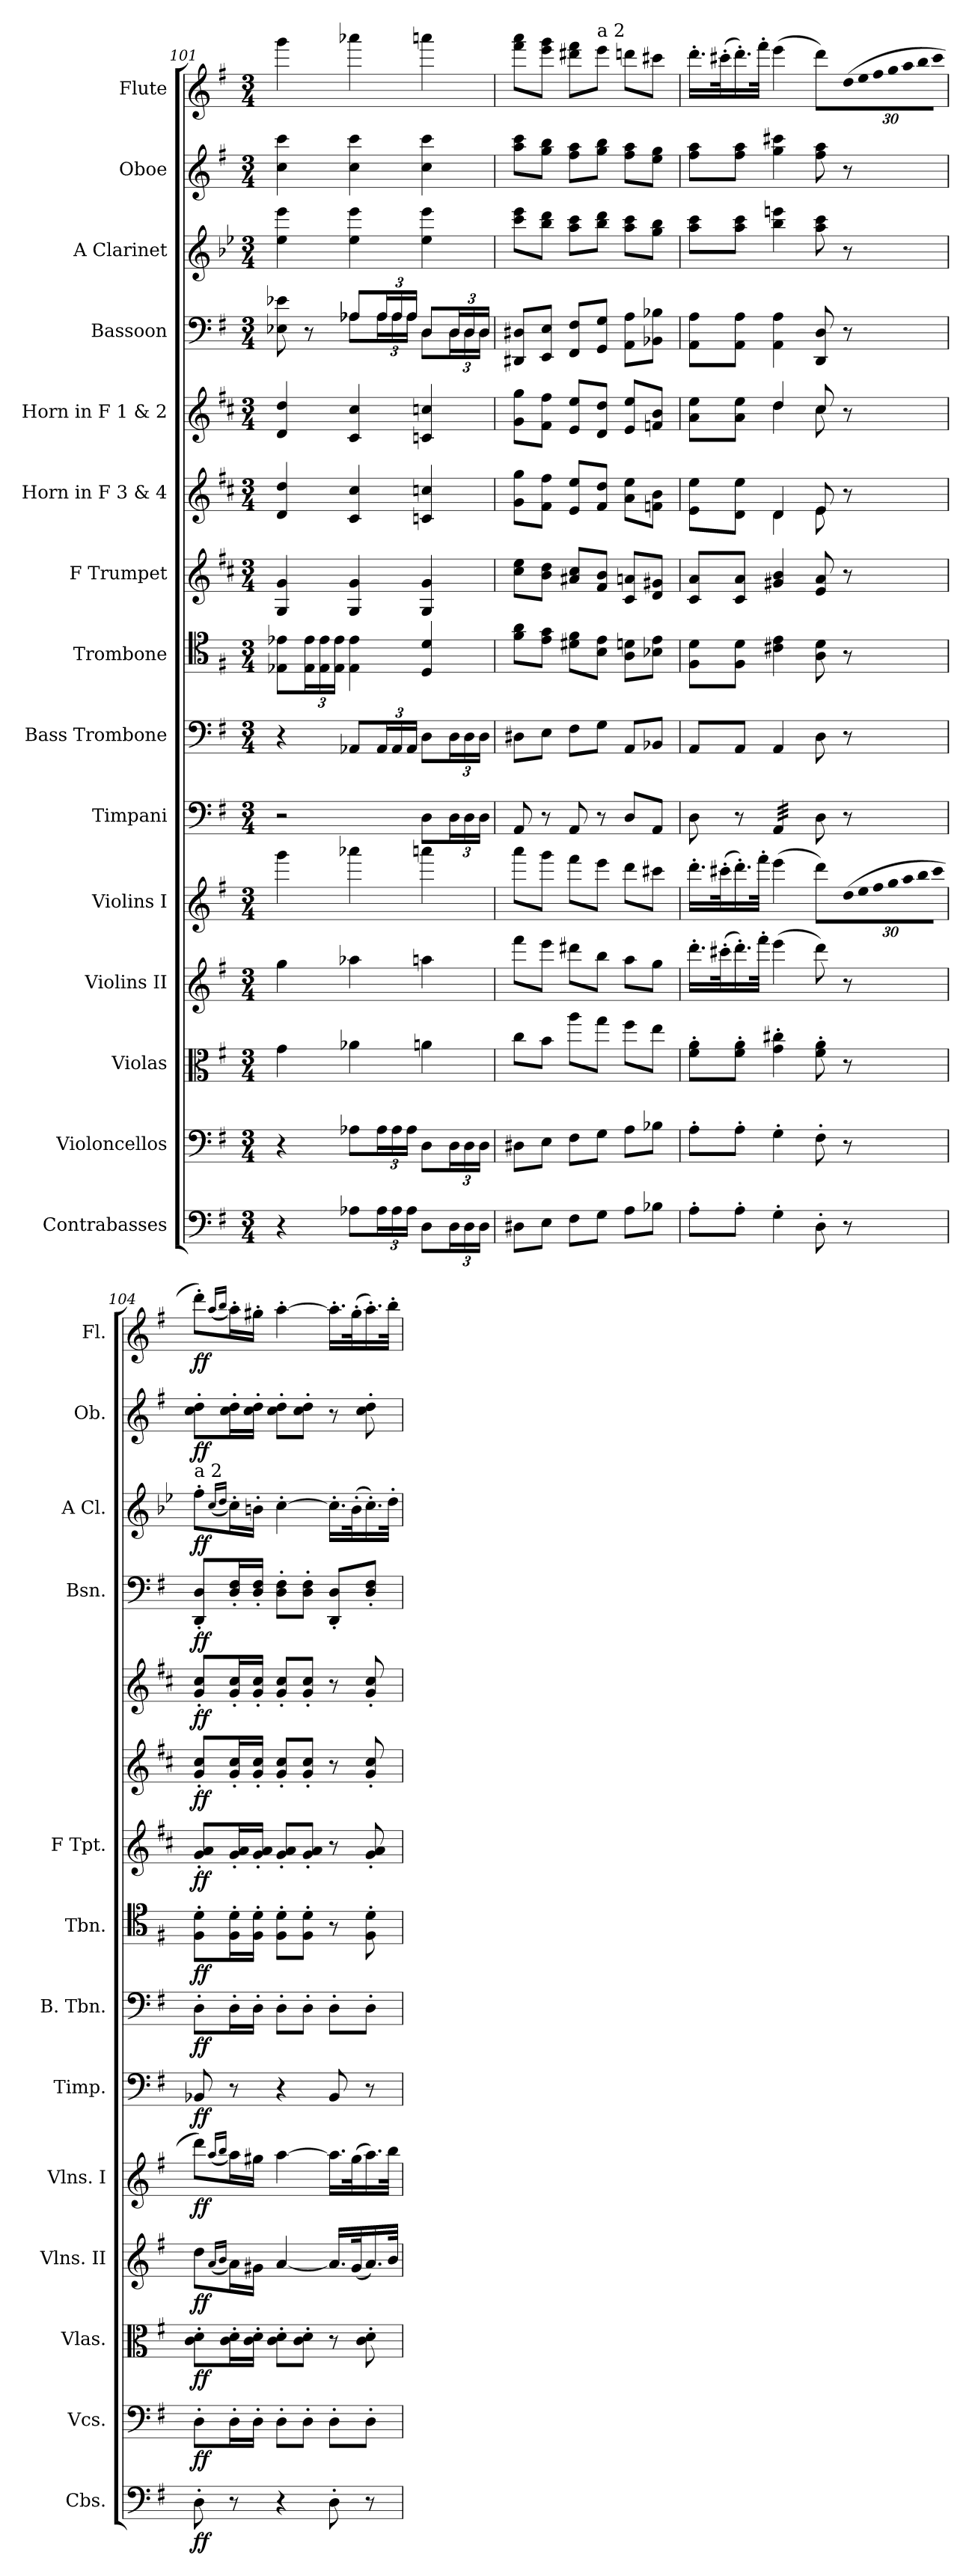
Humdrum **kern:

**kern	**dynam	**kern	**dynam	**kern	**dynam	**kern	**dynam	**kern	**dynam	**kern	**dynam	**kern	**dynam	**kern	**dynam	**kern	**dynam	**kern	**dynam	**kern	**dynam	**kern	**dynam	**kern	**dynam	**kern	**dynam	**kern	**dynam
*part15	*part15	*part14	*part14	*part13	*part13	*part12	*part12	*part11	*part11	*part10	*part10	*part9	*part9	*part8	*part8	*part7	*part7	*part6	*part6	*part5	*part5	*part4	*part4	*part3	*part3	*part2	*part2	*part1	*part1
*staff15	*staff15	*staff14	*staff14	*staff13	*staff13	*staff12	*staff12	*staff11	*staff11	*staff10	*staff10	*staff9	*staff9	*staff8	*staff8	*staff7	*staff7	*staff6	*staff6	*staff5	*staff5	*staff4	*staff4	*staff3	*staff3	*staff2	*staff2	*staff1	*staff1
*I"Contrabasses	*	*I"Violoncellos	*	*I"Violas	*	*I"Violins II	*	*I"Violins I	*	*I"Timpani	*	*I"Bass Trombone	*	*I"Trombone	*	*I"F Trumpet	*	*I"Horn in F 3 &amp; 4	*	*I"Horn in F 1 &amp; 2	*	*I"Bassoon	*	*I"A Clarinet	*	*I"Oboe	*	*I"Flute	*
*I'Cbs.	*	*I'Vcs.	*	*I'Vlas.	*	*I'Vlns. II	*	*I'Vlns. I	*	*I'Timp.	*	*I'B. Tbn.	*	*I'Tbn.	*	*I'F Tpt.	*	*	*	*	*	*I'Bsn.	*	*I'A Cl.	*	*I'Ob.	*	*I'Fl.	*
*clefF4	*	*clefF4	*	*clefC3	*	*clefG2	*	*clefG2	*	*clefF4	*	*clefF4	*	*clefC4	*	*clefG2	*	*clefG2	*	*clefG2	*	*clefF4	*	*clefG2	*	*clefG2	*	*clefG2	*
*ITrd7c12	*	*	*	*	*	*	*	*	*	*	*	*	*	*	*	*ITrd-3c-5	*	*ITrd4c7	*	*ITrd4c7	*	*	*	*ITrd2c3	*	*	*	*	*
*k[f#]	*	*k[f#]	*	*k[f#]	*	*k[f#]	*	*k[f#]	*	*k[f#]	*	*k[f#]	*	*k[f#]	*	*k[f#]	*	*k[f#]	*	*k[f#]	*	*k[f#]	*	*k[f#]	*	*k[f#]	*	*k[f#]	*
*M3/4	*	*M3/4	*	*M3/4	*	*M3/4	*	*M3/4	*	*M3/4	*	*M3/4	*	*M3/4	*	*M3/4	*	*M3/4	*	*M3/4	*	*M3/4	*	*M3/4	*	*M3/4	*	*M3/4	*
=101	=101	=101	=101	=101	=101	=101	=101	=101	=101	=101	=101	=101	=101	=101	=101	=101	=101	=101	=101	=101	=101	=101	=101	=101	=101	=101	=101	=101	=101
*	*	*	*	*	*	*	*	*	*	*	*	*	*	*	*	*	*	*	*	*	*	*^	*	*	*	*	*	*	*
4r	.	4r	.	4g\	.	4gg\	.	4ggg\	.	2r	.	4r	.	8E-X\ 8e-X\L	.	4c/ 4cc/	.	4G/ 4g/	.	4G/ 4g/	.	8E-X\ 8e-X\	4ryy	.	4cc\ 4ccc\	.	4cc\ 4ccc\	.	4ggg\	.
*	*	*	*	*	*	*	*	*	*	*	*	*	*	*Xbrackettup	*	*	*	*	*	*	*	*	*	*	*	*	*	*	*	*
.	.	.	.	.	.	.	.	.	.	.	.	.	.	24E-\ 24e-\L	.	.	.	.	.	.	.	8r	.	.	.	.	.	.	.	.
.	.	.	.	.	.	.	.	.	.	.	.	.	.	24E-\ 24e-\	.	.	.	.	.	.	.	.	.	.	.	.	.	.	.	.
.	.	.	.	.	.	.	.	.	.	.	.	.	.	24E-\ 24e-\JJ	.	.	.	.	.	.	.	.	.	.	.	.	.	.	.	.
8AA-X\L	.	8A-X\L	.	4a-X\	.	4aa-X\	.	4aaa-X\	.	.	.	8AA-X/L	.	4E-\ 4e-\	.	4c/ 4cc/	.	4F#/ 4f#/	.	4F#/ 4f#/	.	8A-X/L	8A-\L	.	4cc\ 4ccc\	.	4cc\ 4ccc\	.	4aaa-X\	.
*Xbrackettup	*	*Xbrackettup	*	*	*	*	*	*	*	*	*	*Xbrackettup	*	*	*	*	*	*	*	*	*	*Xbrackettup	*	*	*	*	*	*	*	*
24AA-\L	.	24A-\L	.	.	.	.	.	.	.	.	.	24AA-/L	.	.	.	.	.	.	.	.	.	24A-/L	24A-\L	.	.	.	.	.	.	.
24AA-\	.	24A-\	.	.	.	.	.	.	.	.	.	24AA-/	.	.	.	.	.	.	.	.	.	24A-/	24A-\	.	.	.	.	.	.	.
24AA-\JJ	.	24A-\JJ	.	.	.	.	.	.	.	.	.	24AA-/JJ	.	.	.	.	.	.	.	.	.	24A-/JJ	24A-\JJ	.	.	.	.	.	.	.
8DD\L	.	8D\L	.	4an\	.	4aan\	.	4aaan\	.	8D\L	.	8D\L	.	4D/ 4d/	.	4c/ 4cc/	.	4Fn/ 4fn/	.	4Fn/ 4fn/	.	8D/L	8D\L	.	4cc\ 4ccc\	.	4cc\ 4ccc\	.	4aaan\	.
*	*	*	*	*	*	*	*	*	*	*Xbrackettup	*	*	*	*	*	*	*	*	*	*	*	*	*	*	*	*	*	*	*	*
24DD\L	.	24D\L	.	.	.	.	.	.	.	24D\L	.	24D\L	.	.	.	.	.	.	.	.	.	24D/L	24D\L	.	.	.	.	.	.	.
24DD\	.	24D\	.	.	.	.	.	.	.	24D\	.	24D\	.	.	.	.	.	.	.	.	.	24D/	24D\	.	.	.	.	.	.	.
24DD\JJ	.	24D\JJ	.	.	.	.	.	.	.	24D\JJ	.	24D\JJ	.	.	.	.	.	.	.	.	.	24D/JJ	24D\JJ	.	.	.	.	.	.	.
*	*	*	*	*	*	*	*	*	*	*	*	*	*	*	*	*	*	*	*	*	*	*v	*v	*	*	*	*	*	*	*
=102	=102	=102	=102	=102	=102	=102	=102	=102	=102	=102	=102	=102	=102	=102	=102	=102	=102	=102	=102	=102	=102	=102	=102	=102	=102	=102	=102	=102	=102
8DD#X\L	.	8D#X\L	.	8cc\L	.	8fff#\L	.	8aaa\L	.	8AA/	.	8D#X\L	.	8f#\ 8a\L	.	8ff#\ 8aa\L	.	8c\ 8cc\L	.	8c\ 8cc\L	.	8DD#X/ 8D#X/L	.	8aa\ 8ccc\L	.	8aa\ 8ccc\L	.	8fff#\ 8aaa\L	.
8EE\J	.	8E\J	.	8b\J	.	8eee\J	.	8ggg\J	.	8r	.	8E\J	.	8e\ 8g\J	.	8ee\ 8gg\J	.	8B\ 8b\J	.	8B\ 8b\J	.	8EE/ 8E/J	.	8gg\ 8bb\J	.	8gg\ 8bb\J	.	8eee\ 8ggg\J	.
8FF#\L	.	8F#\L	.	8aa\L	.	8ddd#X\L	.	8fff#\L	.	8AA/	.	8F#\L	.	8d#X\ 8f#\L	.	8dd#X/ 8ff#/L	.	8A/ 8a/L	.	8A/ 8a/L	.	8FF#/ 8F#/L	.	8ff#\ 8aa\L	.	8ff#\ 8aa\L	.	8ddd#X\ 8fff#\L	.
!	!	!	!	!	!	!	!	!	!	!	!	!	!	!	!	!	!	!	!	!	!	!	!	!	!	!	!	!LO:TX:a:t=a 2	!
8GG\J	.	8G\J	.	8gg\J	.	8bb\J	.	8eee\J	.	8r	.	8G\J	.	8B\ 8e\J	.	8b/ 8ee/J	.	8B/ 8g/J	.	8G/ 8g/J	.	8GG/ 8G/J	.	8gg\ 8bb\J	.	8gg\ 8bb\J	.	8eee\J	.
8AA\L	.	8A\L	.	8ff#\L	.	8aa\L	.	8ddd\L	.	8D/L	.	8AA/L	.	8A\ 8dn\L	.	8f#/ 8ddn/L	.	8d\ 8a\L	.	8A/ 8a/L	.	8AA\ 8A\L	.	8ff#\ 8aa\L	.	8ff#\ 8aa\L	.	8dddn\L	.
8BB-X\J	.	8B-X\J	.	8ee\J	.	8gg\J	.	8ccc#X\J	.	8AA/J	.	8BB-X/J	.	8B-X\ 8e\J	.	8g/ 8cc#X/J	.	8B-X\ 8e\J	.	8B-X/ 8e/J	.	8BB-X\ 8B-X\J	.	8ee\ 8gg\J	.	8ee\ 8gg\J	.	8ccc#X\J	.
!!LO:PB:g=z
=103	=103	=103	=103	=103	=103	=103	=103	=103	=103	=103	=103	=103	=103	=103	=103	=103	=103	=103	=103	=103	=103	=103	=103	=103	=103	=103	=103	=103	=103
*	*	*	*	*	*	*	*	*	*	*	*	*	*	*	*	*	*	*^	*	*^	*	*	*	*	*	*	*	*	*
8AA'\L	.	8A'\L	.	8f#\' 8a\'L	.	16.ddd'\LL	.	16.ddd'\LL	.	8D\	.	8AA/L	.	8F#\ 8d\L	.	8f#/ 8dd/L	.	8A\ 8a\L	4ryy	.	8d\ 8a\L	4ryy	.	8AA\ 8A\L	.	8ff#\ 8aa\L	.	8ff#\ 8aa\L	.	16.ddd'\LL	.
.	.	.	.	.	.	(>32ccc#X'\K	.	(>32ccc#X'\K	.	.	.	.	.	.	.	.	.	.	.	.	.	.	.	.	.	.	.	.	.	(>32ccc#X'\K	.
8AA'\J	.	8A'\J	.	8f#\' 8a\'J	.	16.ddd'\)	.	16.ddd'\)	.	8r	.	8AA/J	.	8F#\ 8d\J	.	8f#/ 8dd/J	.	8G\ 8a\J	.	.	8d\ 8a\J	.	.	8AA\ 8A\J	.	8ff#\ 8aa\J	.	8ff#\ 8aa\J	.	16.ddd'\)	.
.	.	.	.	.	.	32fff#'\JJk	.	32fff#'\JJk	.	.	.	.	.	.	.	.	.	.	.	.	.	.	.	.	.	.	.	.	.	32fff#'\JJk	.
*	*	*	*	*	*	*	*	*	*	*tremolo	*	*	*	*	*	*	*	*	*	*	*	*	*	*	*	*	*	*	*	*	*
4GG'\	.	4G'\	.	4g\' 4cc#X\'	.	(>4eee\	.	(>4eee\	.	32AA/LLL	.	4AA/	.	4c#X\ 4e\	.	4cc#X/ 4ee/	.	4G/	4G\	.	4g/	4g\	.	4AA\ 4A\	.	4gg\ 4ccc#X\	.	4gg\ 4ccc#X\	.	(>4eee\	.
.	.	.	.	.	.	.	.	.	.	32AA/	.	.	.	.	.	.	.	.	.	.	.	.	.	.	.	.	.	.	.	.	.
.	.	.	.	.	.	.	.	.	.	32AA/	.	.	.	.	.	.	.	.	.	.	.	.	.	.	.	.	.	.	.	.	.
.	.	.	.	.	.	.	.	.	.	32AA/	.	.	.	.	.	.	.	.	.	.	.	.	.	.	.	.	.	.	.	.	.
.	.	.	.	.	.	.	.	.	.	32AA/	.	.	.	.	.	.	.	.	.	.	.	.	.	.	.	.	.	.	.	.	.
.	.	.	.	.	.	.	.	.	.	32AA/	.	.	.	.	.	.	.	.	.	.	.	.	.	.	.	.	.	.	.	.	.
.	.	.	.	.	.	.	.	.	.	32AA/	.	.	.	.	.	.	.	.	.	.	.	.	.	.	.	.	.	.	.	.	.
.	.	.	.	.	.	.	.	.	.	32AA/JJJ	.	.	.	.	.	.	.	.	.	.	.	.	.	.	.	.	.	.	.	.	.
*	*	*	*	*	*	*	*	*	*	*Xtremolo	*	*	*	*	*	*	*	*	*	*	*	*	*	*	*	*	*	*	*	*	*
8DD'\	.	8F#'\	.	8f#\' 8a\'	.	8ddd\)	.	8ddd\L)	.	8D\	.	8D\	.	8A\ 8d\	.	8a/ 8dd/	.	8A/	8A\	.	8f#/	8f#\	.	8DD/ 8D/	.	8ff#\ 8aa\	.	8ff#\ 8aa\	.	8ddd\L)	.
*	*	*	*	*	*	*	*	*Xbrackettup	*	*	*	*	*	*	*	*	*	*	*	*	*	*	*	*	*	*	*	*	*	*	*
!	!	!	!	!	!	!	!	!LO:N:vis=32	!	!	!	!	!	!	!	!	!	!	!	!	!	!	!	!	!	!	!	!	!	!	!
*	*	*	*	*	*	*	*	*	*	*	*	*	*	*	*	*	*	*	*	*	*	*	*	*	*	*	*	*	*	*Xbrackettup	*
!	!	!	!	!	!	!	!	!	!	!	!	!	!	!	!	!	!	!	!	!	!	!	!	!	!	!	!	!	!	!LO:N:vis=32	!
8r	.	8r	.	8r	.	8r	.	(>960%17dd\LL	.	8r	.	8r	.	8r	.	8r	.	8r	8ryy	.	8r	8ryy	.	8r	.	8r	.	8r	.	(>960%17dd\LL	.
!	!	!	!	!	!	!	!	!LO:N:vis=32	!	!	!	!	!	!	!	!	!	!	!	!	!	!	!	!	!	!	!	!	!	!LO:N:vis=32	!
.	.	.	.	.	.	.	.	960%17ee\	.	.	.	.	.	.	.	.	.	.	.	.	.	.	.	.	.	.	.	.	.	960%17ee\	.
!	!	!	!	!	!	!	!	!LO:N:vis=32	!	!	!	!	!	!	!	!	!	!	!	!	!	!	!	!	!	!	!	!	!	!LO:N:vis=32	!
.	.	.	.	.	.	.	.	960%17ff#\	.	.	.	.	.	.	.	.	.	.	.	.	.	.	.	.	.	.	.	.	.	960%17ff#\	.
!	!	!	!	!	!	!	!	!LO:N:vis=32	!	!	!	!	!	!	!	!	!	!	!	!	!	!	!	!	!	!	!	!	!	!LO:N:vis=32	!
.	.	.	.	.	.	.	.	960%17gg\	.	.	.	.	.	.	.	.	.	.	.	.	.	.	.	.	.	.	.	.	.	960%17gg\	.
!	!	!	!	!	!	!	!	!LO:N:vis=32	!	!	!	!	!	!	!	!	!	!	!	!	!	!	!	!	!	!	!	!	!	!LO:N:vis=32	!
.	.	.	.	.	.	.	.	960%17aa\	.	.	.	.	.	.	.	.	.	.	.	.	.	.	.	.	.	.	.	.	.	960%17aa\	.
!	!	!	!	!	!	!	!	!LO:N:vis=32	!	!	!	!	!	!	!	!	!	!	!	!	!	!	!	!	!	!	!	!	!	!LO:N:vis=32	!
.	.	.	.	.	.	.	.	960%17bb\	.	.	.	.	.	.	.	.	.	.	.	.	.	.	.	.	.	.	.	.	.	960%17bb\	.
!	!	!	!	!	!	!	!	!LO:N:vis=32	!	!	!	!	!	!	!	!	!	!	!	!	!	!	!	!	!	!	!	!	!	!LO:N:vis=32	!
.	.	.	.	.	.	.	.	960%17ccc#\JJJ	.	.	.	.	.	.	.	.	.	.	.	.	.	.	.	.	.	.	.	.	.	960%17ccc#\JJJ	.
.	.	.	.	.	.	.	.	960ryy	.	.	.	.	.	.	.	.	.	.	.	.	.	.	.	.	.	.	.	.	.	960ryy	.
*	*	*	*	*	*	*	*	*	*	*	*	*	*	*	*	*	*	*v	*v	*	*	*	*	*	*	*	*	*	*	*	*
*	*	*	*	*	*	*	*	*	*	*	*	*	*	*	*	*	*	*	*	*v	*v	*	*	*	*	*	*	*	*	*
=104	=104	=104	=104	=104	=104	=104	=104	=104	=104	=104	=104	=104	=104	=104	=104	=104	=104	=104	=104	=104	=104	=104	=104	=104	=104	=104	=104	=104	=104
!	!	!	!	!	!	!	!	!	!	!	!	!	!	!	!	!	!	!	!	!	!	!	!	!LO:TX:a:t=a 2	!	!	!	!	!
!	!LO:DY:b	!	!LO:DY:b	!	!LO:DY:b	!	!LO:DY:b	!	!LO:DY:b	!	!LO:DY:b	!	!LO:DY:b	!	!LO:DY:b	!	!LO:DY:b	!	!LO:DY:b	!	!LO:DY:b	!	!LO:DY:b	!	!LO:DY:b	!	!LO:DY:b	!	!LO:DY:b
8DD'\	ff	8D'\L	ff	8c\' 8d\'L	ff	8dd\L	ff	8ddd\L)	ff	8BB-X/	ff	8D'\L	ff	8F#\' 8d\'L	ff	8cc/' 8dd/'L	ff	8c/' 8f#/'L	ff	8c/' 8f#/'L	ff	8DD/' 8D/'L	ff	8dd'\L	ff	8cc\' 8dd\'L	ff	8ddd'\L)	ff
.	.	.	.	.	.	(<16qa/LL	.	(<16qaa/LL	.	.	.	.	.	.	.	.	.	.	.	.	.	.	.	(<16qa/LL	.	.	.	(<16qaa/LL	.
.	.	.	.	.	.	16qb/JJ	.	16qbb/JJ	.	.	.	.	.	.	.	.	.	.	.	.	.	.	.	16qb/JJ	.	.	.	16qbb/JJ	.
8r	.	16D'\L	.	16c\' 16d\'L	.	16a\L)	.	16aa\L)	.	8r	.	16D'\L	.	16F#\' 16d\'L	.	16cc/' 16dd/'L	.	16c/' 16f#/'L	.	16c/' 16f#/'L	.	16D/' 16F#/'L	.	16a'\L)	.	16cc\' 16dd\'L	.	16aa'\L)	.
.	.	16D'\JJ	.	16c\' 16d\'JJ	.	16g#X\JJ	.	16gg#X\JJ	.	.	.	16D'\JJ	.	16F#\' 16d\'JJ	.	16cc/' 16dd/'JJ	.	16c/' 16f#/'JJ	.	16c/' 16f#/'JJ	.	16D/' 16F#/'JJ	.	16g#X'\JJ	.	16cc\' 16dd\'JJ	.	16gg#X'\JJ	.
4r	.	8D'\L	.	8c\' 8d\'L	.	[4a/	.	[4aa\	.	4r	.	8D'\L	.	8F#\' 8d\'L	.	8cc/' 8dd/'L	.	8c/' 8f#/'L	.	8c/' 8f#/'L	.	8D\' 8F#\'L	.	[4a'\	.	8cc\' 8dd\'L	.	[4aa'\	.
.	.	8D'\J	.	8c\' 8d\'J	.	.	.	.	.	.	.	8D'\J	.	8F#\' 8d\'J	.	8cc/' 8dd/'J	.	8c/' 8f#/'J	.	8c/' 8f#/'J	.	8D\' 8F#\'J	.	.	.	8cc\' 8dd\'J	.	.	.
8DD'\	.	8D'\L	.	8r	.	16.a/LL]	.	16.aa\LL]	.	8BB-/	.	8D'\L	.	8r	.	8r	.	8r	.	8r	.	8DD/' 8D/'L	.	16.a'\LL]	.	8r	.	16.aa'\LL]	.
.	.	.	.	.	.	(<32g#/K	.	(>32gg#\K	.	.	.	.	.	.	.	.	.	.	.	.	.	.	.	(>32g#'\K	.	.	.	(>32gg#'\K	.
8r	.	8D'\J	.	8c\' 8d\'	.	16.a/)	.	16.aa\)	.	8r	.	8D'\J	.	8F#\' 8d\'	.	8cc/' 8dd/'	.	8c/' 8f#/'	.	8c/' 8f#/'	.	8D/' 8F#/'J	.	16.a'\)	.	8cc\' 8dd\'	.	16.aa'\)	.
.	.	.	.	.	.	32b/JJk	.	32bb\JJk	.	.	.	.	.	.	.	.	.	.	.	.	.	.	.	32b'\JJk	.	.	.	32bb'\JJk	.
=	=	=	=	=	=	=	=	=	=	=	=	=	=	=	=	=	=	=	=	=	=	=	=	=	=	=	=	=	=
*-	*-	*-	*-	*-	*-	*-	*-	*-	*-	*-	*-	*-	*-	*-	*-	*-	*-	*-	*-	*-	*-	*-	*-	*-	*-	*-	*-	*-	*-
